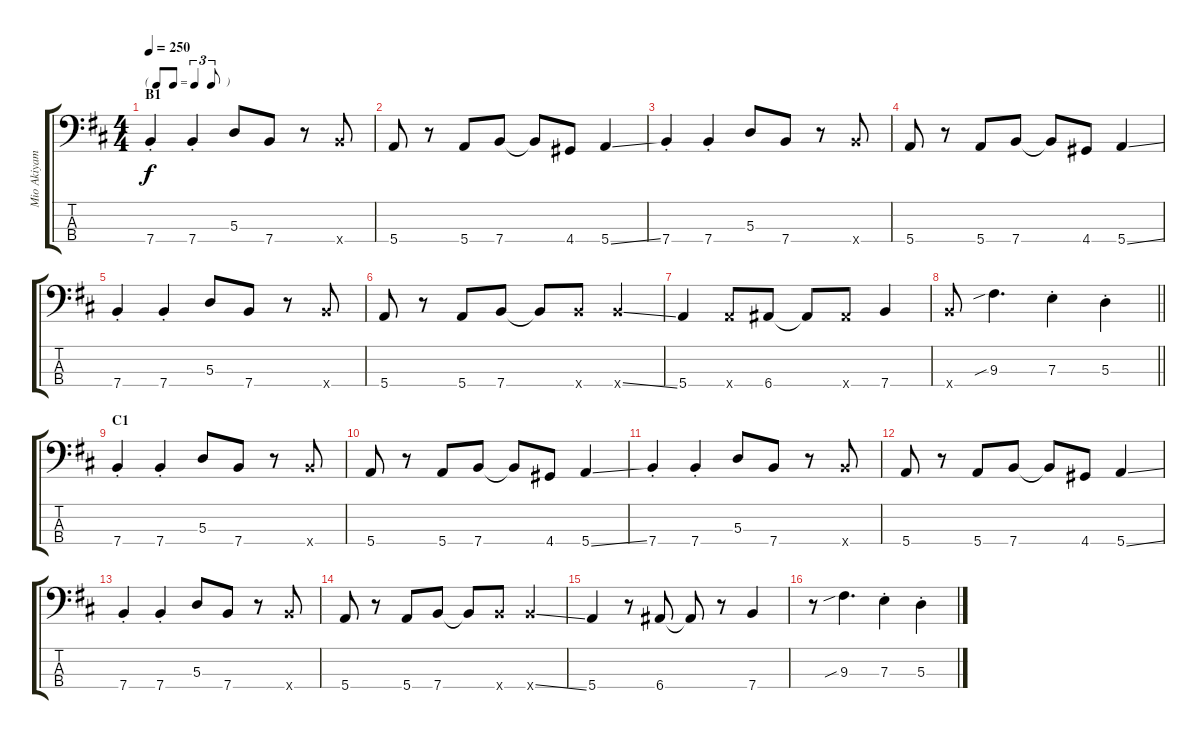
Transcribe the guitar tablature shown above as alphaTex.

\track ("Mio Akiyama" "Mio Akiyam") {instrument electricbassfinger}
\staff {score tabs}
\tuning (G2 D2 A1 E1) {hide}
\ts (4 4)
\tf triplet8th
\section ("" "B1")
\tempo 250
\clef f4
\ks d
7.4{st}.4{dy f} 7.4{st}.4 5.3.8 7.4.8 r.8 7.4{x}.8 |
5.4.8 r.8 5.4.8 7.4.8 7.4{t}.8 4.4.8 5.4{ss}.4 |
7.4{st}.4 7.4{st}.4 5.3.8 7.4.8 r.8 7.4{x}.8 |
5.4.8 r.8 5.4.8 7.4.8 7.4{t}.8 4.4.8 5.4{ss}.4 |
7.4{st}.4 7.4{st}.4 5.3.8 7.4.8 r.8 7.4{x}.8 |
5.4.8 r.8 5.4.8 7.4.8 7.4{t}.8 7.4{x}.8 7.4{ss x}.4 |
5.4.4 5.4{x}.8 6.4.8 6.4{t}.8 6.4{x}.8 7.4.4 |
\barLineRight lightlight
7.4{x}.8 9.3{sib}.4{d} 7.3{st}.4 5.3{st}.4 |
\section ("" "C1")
7.4{st}.4 7.4{st}.4 5.3.8 7.4.8 r.8 7.4{x}.8 |
5.4.8 r.8 5.4.8 7.4.8 7.4{t}.8 4.4.8 5.4{ss}.4 |
7.4{st}.4 7.4{st}.4 5.3.8 7.4.8 r.8 7.4{x}.8 |
5.4.8 r.8 5.4.8 7.4.8 7.4{t}.8 4.4.8 5.4{ss}.4 |
7.4{st}.4 7.4{st}.4 5.3.8 7.4.8 r.8 7.4{x}.8 |
5.4.8 r.8 5.4.8 7.4.8 7.4{t}.8 7.4{x}.8 7.4{ss x}.4 |
5.4.4 r.8 6.4.8 6.4{t}.8 r.8 7.4.4 |
r.8 9.3{sib}.4{d} 7.3{st}.4 5.3{st}.4
